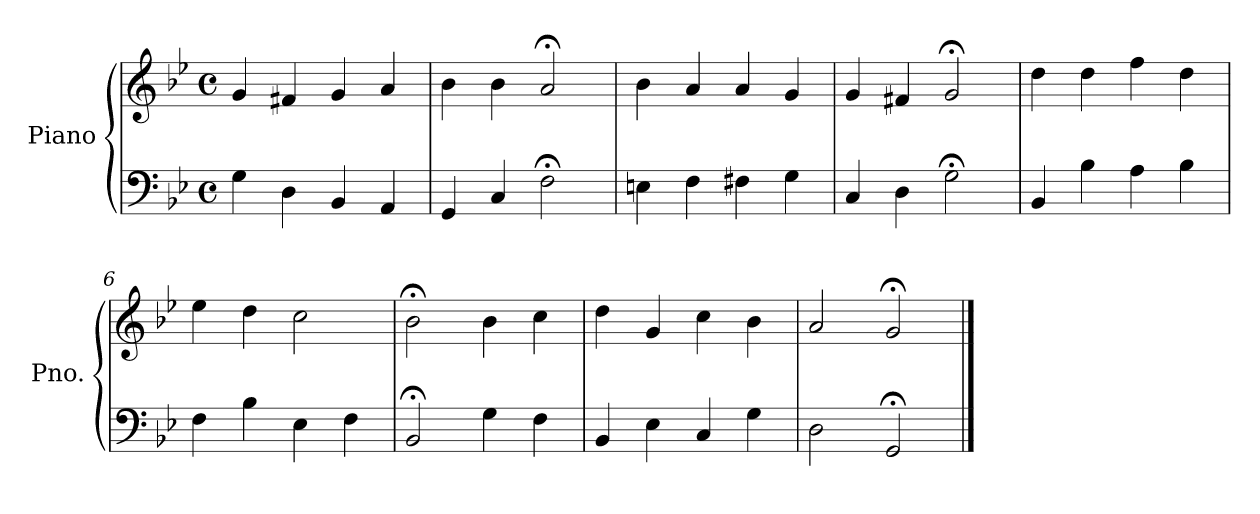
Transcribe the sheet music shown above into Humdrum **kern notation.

**kern	**kern
*part1	*part1
*staff2	*staff1
*I"Piano	*
*I'Pno.	*
*clefF4	*clefG2
*k[b-e-]	*k[b-e-]
*M4/4	*M4/4
*met(c)	*met(c)
=1	=1
4G\	4g/
4D\	4f#X/
4BB-/	4g/
4AA/	4a/
=2	=2
4GG/	4b-\
4C/	4b-\
2F;<\	2a;</
=3	=3
4En\	4b-\
4F\	4a/
4F#X\	4a/
4G\	4g/
=4	=4
4C/	4g/
4D\	4f#X/
2G;<\	2g;</
=5	=5
4BB-/	4dd\
4B-\	4dd\
4A\	4ff\
4B-\	4dd\
=6	=6
4F\	4ee-\
4B-\	4dd\
4E-\	2cc\
4F\	.
=7	=7
2BB-;</	2b-;<\
4G\	4b-\
4F\	4cc\
=8	=8
4BB-/	4dd\
4E-\	4g/
4C/	4cc\
4G\	4b-\
!!LO:LB:g=z
=9	=9
2D\	2a/
2GG;</	2g;</
==	==
*-	*-
